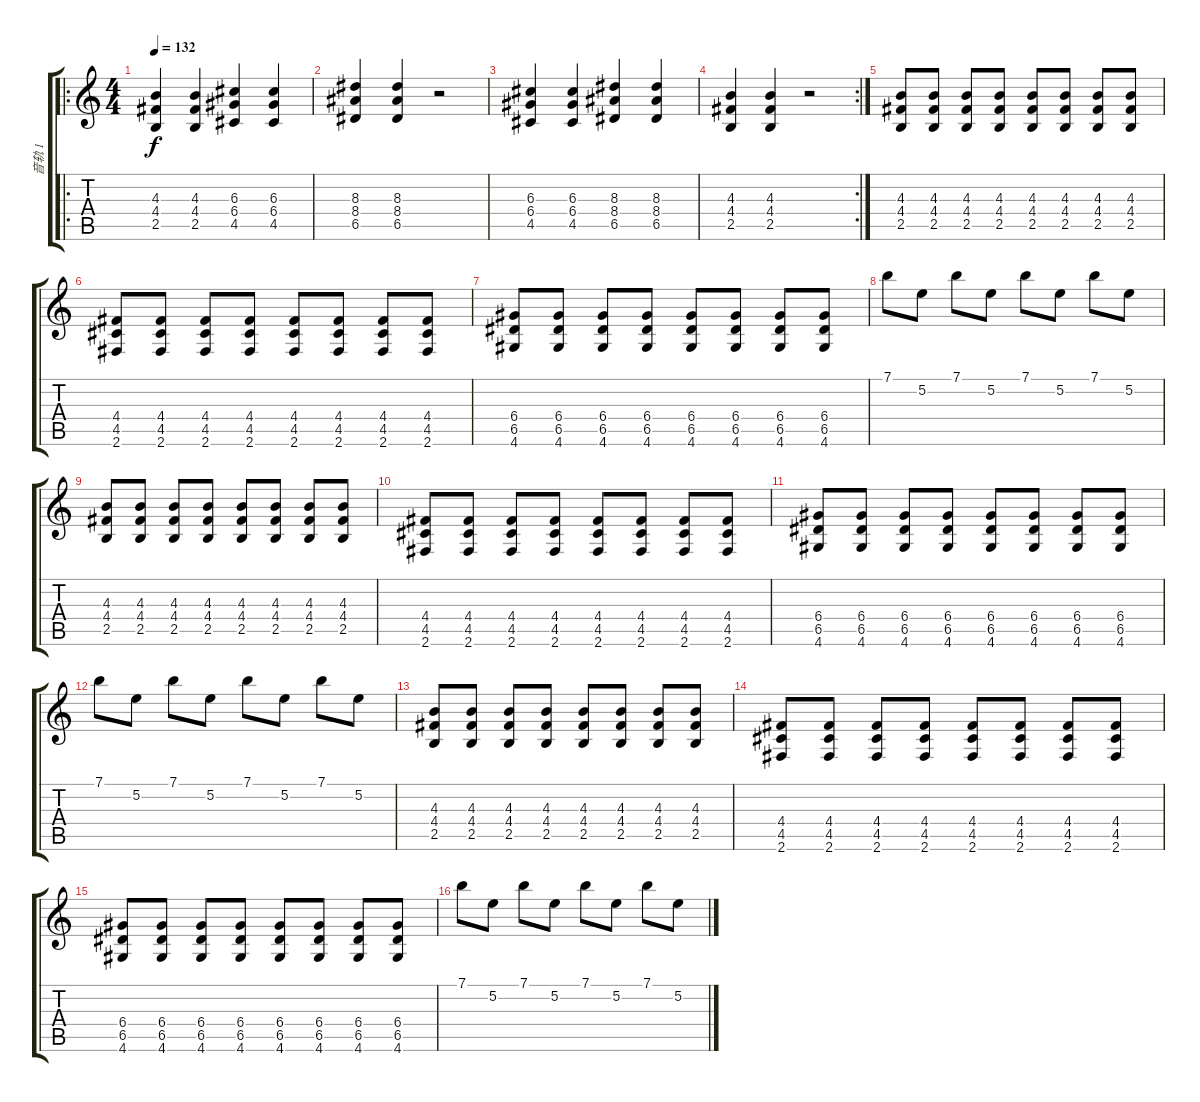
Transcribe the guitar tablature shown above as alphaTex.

\track ("音轨 1" "音轨 1") {instrument acousticguitarsteel}
\staff {score tabs}
\tuning (E4 B3 G3 D3 A2 E2) {hide}
\ro
\ts (4 4)
\tempo 132
\clef g2
\ks c
(4.3 4.4 2.5).4{dy f} (4.3 4.4 2.5).4 (6.3 6.4 4.5).4 (6.3 6.4 4.5).4 |
(8.3 8.4 6.5).4 (8.3 8.4 6.5).4 r.2 |
(6.3 6.4 4.5).4 (6.3 6.4 4.5).4 (8.3 8.4 6.5).4 (8.3 8.4 6.5).4 |
\rc 2
(4.3 4.4 2.5).4 (4.3 4.4 2.5).4 r.2 |
(4.3 4.4 2.5).8 (4.3 4.4 2.5).8 (4.3 4.4 2.5).8 (4.3 4.4 2.5).8 (4.3 4.4 2.5).8 (4.3 4.4 2.5).8 (4.3 4.4 2.5).8 (4.3 4.4 2.5).8 |
(4.4 4.5 2.6).8 (4.4 4.5 2.6).8 (4.4 4.5 2.6).8 (4.4 4.5 2.6).8 (4.4 4.5 2.6).8 (4.4 4.5 2.6).8 (4.4 4.5 2.6).8 (4.4 4.5 2.6).8 |
(6.4 6.5 4.6).8 (6.4 6.5 4.6).8 (6.4 6.5 4.6).8 (6.4 6.5 4.6).8 (6.4 6.5 4.6).8 (6.4 6.5 4.6).8 (6.4 6.5 4.6).8 (6.4 6.5 4.6).8 |
7.1.8 5.2.8 7.1.8 5.2.8 7.1.8 5.2.8 7.1.8 5.2.8 |
(4.3 4.4 2.5).8 (4.3 4.4 2.5).8 (4.3 4.4 2.5).8 (4.3 4.4 2.5).8 (4.3 4.4 2.5).8 (4.3 4.4 2.5).8 (4.3 4.4 2.5).8 (4.3 4.4 2.5).8 |
(4.4 4.5 2.6).8 (4.4 4.5 2.6).8 (4.4 4.5 2.6).8 (4.4 4.5 2.6).8 (4.4 4.5 2.6).8 (4.4 4.5 2.6).8 (4.4 4.5 2.6).8 (4.4 4.5 2.6).8 |
(6.4 6.5 4.6).8 (6.4 6.5 4.6).8 (6.4 6.5 4.6).8 (6.4 6.5 4.6).8 (6.4 6.5 4.6).8 (6.4 6.5 4.6).8 (6.4 6.5 4.6).8 (6.4 6.5 4.6).8 |
7.1.8 5.2.8 7.1.8 5.2.8 7.1.8 5.2.8 7.1.8 5.2.8 |
(4.3 4.4 2.5).8 (4.3 4.4 2.5).8 (4.3 4.4 2.5).8 (4.3 4.4 2.5).8 (4.3 4.4 2.5).8 (4.3 4.4 2.5).8 (4.3 4.4 2.5).8 (4.3 4.4 2.5).8 |
(4.4 4.5 2.6).8 (4.4 4.5 2.6).8 (4.4 4.5 2.6).8 (4.4 4.5 2.6).8 (4.4 4.5 2.6).8 (4.4 4.5 2.6).8 (4.4 4.5 2.6).8 (4.4 4.5 2.6).8 |
(6.4 6.5 4.6).8 (6.4 6.5 4.6).8 (6.4 6.5 4.6).8 (6.4 6.5 4.6).8 (6.4 6.5 4.6).8 (6.4 6.5 4.6).8 (6.4 6.5 4.6).8 (6.4 6.5 4.6).8 |
7.1.8 5.2.8 7.1.8 5.2.8 7.1.8 5.2.8 7.1.8 5.2.8
